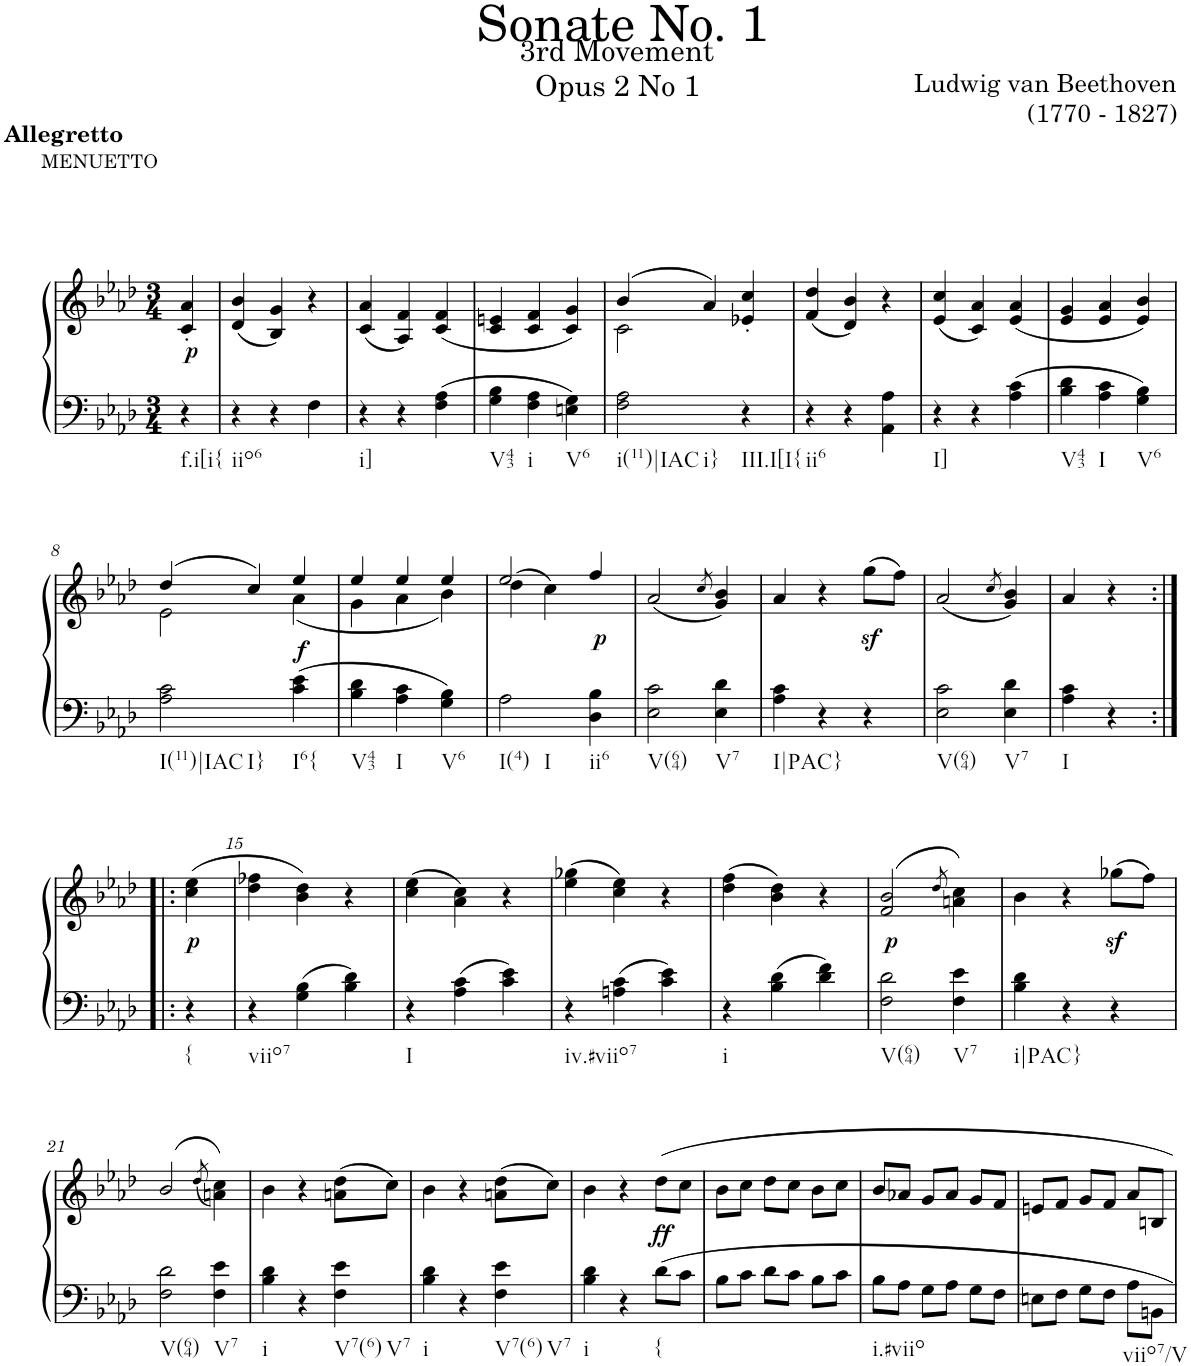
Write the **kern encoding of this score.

**kern	**kern	**dynam
*part1	*part1	*part1
*staff2	*staff1	*staff1/2
*I"Piano	*	*
*I'Pno	*	*
*clefF4	*clefG2	*
*k[b-e-a-d-]	*k[b-e-a-d-]	*
*A-:	*A-:	*
*M3/4	*M3/4	*
=	=	=
!	!LO:TX:a:t=MENUETTO	!
!	!LO:TX:a:B:t=Allegretto	!
!LO:TX:b:t=f.i[i{	!	!
!	!	!LO:DY:b
4r	4c/' 4a-/'	p
=1	=1	=1
!LO:TX:b:t=iio6	!	!
4r	(4d-/ 4b-/	.
4r	4B-/ 4g/)	.
4F\	4r	.
=2	=2	=2
!LO:TX:b:t=i]	!	!
4r	(4c/ 4a-/	.
4r	4A-/ 4f/)	.
4F\ 4A-\	(4c/ 4f/	.
=3	=3	=3
!LO:TX:b:t=V43	!	!
4G\ 4B-\	4c/ 4en/	.
!LO:TX:b:t=i	!	!
4F\ 4A-\	4c/ 4f/	.
!LO:TX:b:t=V6	!	!
4En\ 4G\	4c/ 4g/)	.
=4	=4	=4
*	*^	*
!LO:TX:b:t=i(11)|IAC	!	!	!
!LO:TX:b:t=i}	!	!	!
2F\ 2A-\	(4b-/	2c\	.
.	4a-/)	.	.
!LO:TX:b:t=III.I[I{	!	!	!
4r	4e-X/' 4cc/'	4ryy	.
=5	=5	=5	=5
!LO:TX:b:t=ii6	!	!	!
*	*v	*v	*
4r	(4f/ 4dd-/	.
4r	4d-/ 4b-/)	.
4AA-\ 4A-\	4r	.
=6	=6	=6
!LO:TX:b:t=I]	!	!
4r	(4e-/ 4cc/	.
4r	4c/ 4a-/)	.
4A-\ 4c\	(4e-/ 4a-/	.
=7	=7	=7
!LO:TX:b:t=V43	!	!
4B-\ 4d-\	4e-/ 4g/	.
!LO:TX:b:t=I	!	!
4A-\ 4c\	4e-/ 4a-/	.
!LO:TX:b:t=V6	!	!
4G\ 4B-\	4e-/ 4b-/)	.
!!LO:LB:g=z
=8	=8	=8
*	*^	*
!LO:TX:b:t=I(11)|IAC	!	!	!
!LO:TX:b:t=I}	!	!	!
2A-\ 2c\	(4dd-/	2e-\	.
.	4cc/)	.	.
!LO:TX:b:t=I6{	!	!	!
!	!	!	!LO:DY:b
4c\ 4e-\	4ee-/	(4a-\	f
=9	=9	=9	=9
!LO:TX:b:t=V43	!	!	!
4B-\ 4d-\	4ee-/	4g\	.
!LO:TX:b:t=I	!	!	!
4A-\ 4c\	4ee-/	4a-\	.
!LO:TX:b:t=V6	!	!	!
4G\ 4B-\	4ee-/	4b-\)	.
=10	=10	=10	=10
!LO:TX:b:t=I(4)	!	!	!
!LO:TX:b:t=I	!	!	!
2A-\	(4dd-\	2ee-/	.
.	4cc\)	.	.
!LO:TX:b:t=ii6	!	!	!
!	!	!	!LO:DY:b
4D-\ 4B-\	4ff/	4ryy	p
=11	=11	=11	=11
!LO:TX:b:t=V(64)	!	!	!
*	*v	*v	*
2E-\ 2c\	(2a-/	.
.	8qcc/	.
!LO:TX:b:t=V7	!	!
4E-\ 4d-\	4g/ 4b-/)	.
=12	=12	=12
!LO:TX:b:t=I|PAC}	!	!
4A-\ 4c\	4a-/	.
4r	4r	.
4r	(8ggz<\L	.
.	8ff\J)	.
=13	=13	=13
!LO:TX:b:t=V(64)	!	!
2E-\ 2c\	(2a-/	.
.	8qcc/	.
!LO:TX:b:t=V7	!	!
4E-\ 4d-\	4g/ 4b-/)	.
=14	=14	=14
!LO:TX:b:t=I	!	!
4A-\ 4c\	4a-/	.
4r	4r	.
!!LO:LB:g=z
=14X1:|!|:	=14X1:|!|:	=14X1:|!|:
!LO:TX:b:t={	!	!
!	!	!LO:DY:b
4r	(4cc\ 4ee-\	p
=15	=15	=15
!LO:TX:b:t=viio7	!	!
4r	4dd-\ 4ff-X\	.
4G\ 4B-\	4b-\ 4dd-\)	.
4B-\ 4d-\	4r	.
=16	=16	=16
!LO:TX:b:t=I	!	!
4r	(4cc\ 4ee-\	.
4A-\ 4c\	4a-\ 4cc\)	.
4c\ 4e-\	4r	.
=17	=17	=17
!LO:TX:b:t=iv.#viio7	!	!
4r	(4ee-\ 4gg-X\	.
4An\ 4c\	4cc\ 4ee-\)	.
4c\ 4e-\	4r	.
=18	=18	=18
!LO:TX:b:t=i	!	!
4r	(4dd-\ 4ff\	.
4B-\ 4d-\	4b-\ 4dd-\)	.
4d-\ 4f\	4r	.
=19	=19	=19
!LO:TX:b:t=V(64)	!	!
!	!	!LO:DY:b
2F\ 2d-\	(2f/ 2b-/	p
.	8qdd-/	.
!LO:TX:b:t=V7	!	!
4F\ 4e-\	4an\ 4cc\)	.
=20	=20	=20
!LO:TX:b:t=i|PAC}	!	!
4B-\ 4d-\	4b-\	.
4r	4r	.
4r	(8gg-Xz<\L	.
.	8ff\J)	.
!!LO:LB:g=z
=21	=21	=21
!LO:TX:b:t=V(64)	!	!
2F\ 2d-\	(2b-/	.
.	(8qdd-/	.
!LO:TX:b:t=V7	!	!
4F\ 4e-\	4an\ 4cc\))	.
=22	=22	=22
!LO:TX:b:t=i	!	!
4B-\ 4d-\	4b-\	.
4r	4r	.
!LO:TX:b:t=V7(6)	!	!
!LO:TX:b:t=V7	!	!
4F\ 4e-\	(8an\ 8dd-\L	.
.	8cc\J)	.
=23	=23	=23
!LO:TX:b:t=i	!	!
4B-\ 4d-\	4b-\	.
4r	4r	.
!LO:TX:b:t=V7(6)	!	!
!LO:TX:b:t=V7	!	!
4F\ 4e-\	(8an\ 8dd-\L	.
.	8cc\J)	.
=24	=24	=24
!LO:TX:b:t=i	!	!
4B-\ 4d-\	4b-\	.
4r	4r	.
!LO:TX:b:t={	!	!
!	!	!LO:DY:b
8d-\L	8dd-\L	ff
8c\J	8cc\J	.
=25	=25	=25
8B-\L	8b-\L	.
8c\J	8cc\J	.
8d-\L	8dd-\L	.
8c\J	8cc\J	.
8B-\L	8b-\L	.
8c\J	8cc\J	.
=26	=26	=26
!LO:TX:b:t=i.#viio	!	!
8B-\L	8b-/L	.
8A-\J	8a-X/J	.
8G\L	8g/L	.
8A-\J	8a-/J	.
8G\L	8g/L	.
8F\J	8f/J	.
=27	=27	=27
8En\L	8en/L	.
8F\J	8f/J	.
8G\L	8g/L	.
8F\J	8f/J	.
!LO:TX:b:t=viio7/V	!	!
8A-\L	8a-/L	.
8BBn\J	8Bn/J	.
=	=	=
*-	*-	*-
